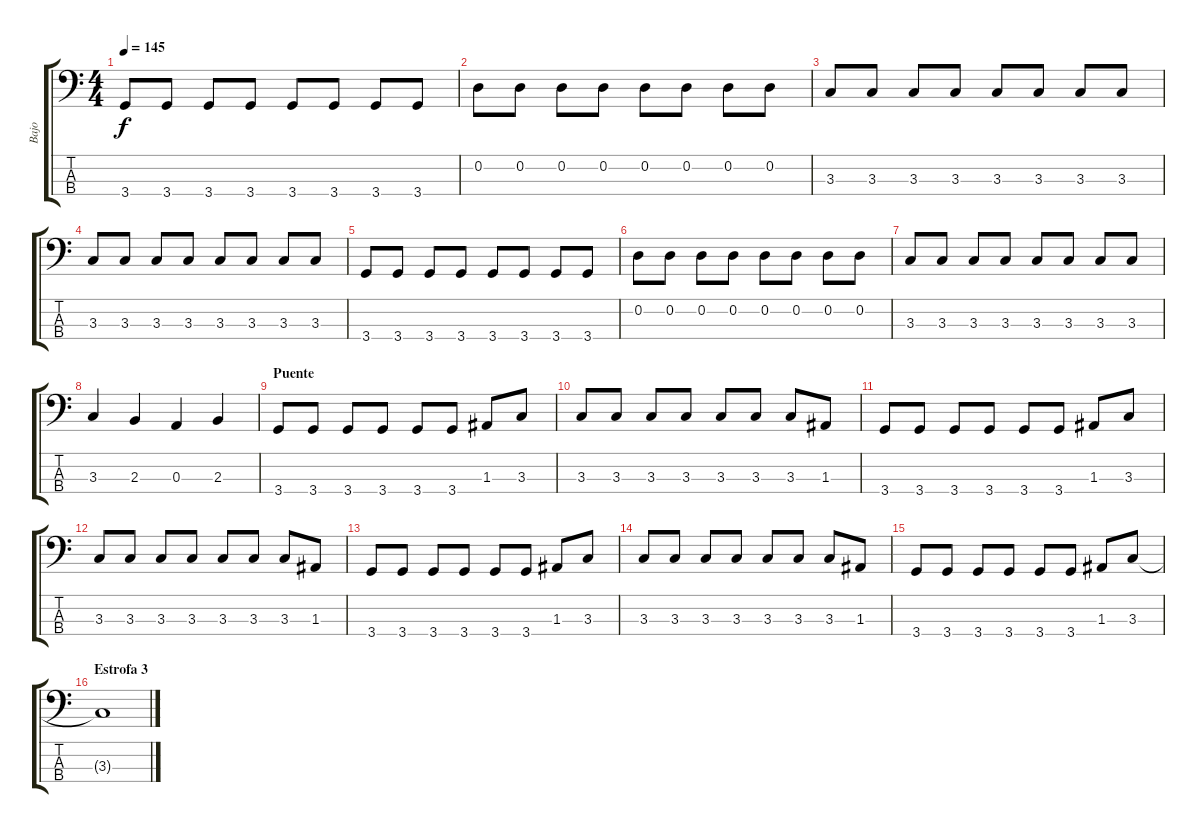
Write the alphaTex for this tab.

\track ("Bajo" "Bajo") {instrument electricbassfinger}
\staff {score tabs}
\tuning (G2 D2 A1 E1) {hide}
\ts (4 4)
\tempo 145
\clef f4
\ks c
3.4.8{dy f} 3.4.8 3.4.8 3.4.8 3.4.8 3.4.8 3.4.8 3.4.8 |
0.2.8 0.2.8 0.2.8 0.2.8 0.2.8 0.2.8 0.2.8 0.2.8 |
3.3.8 3.3.8 3.3.8 3.3.8 3.3.8 3.3.8 3.3.8 3.3.8 |
3.3.8 3.3.8 3.3.8 3.3.8 3.3.8 3.3.8 3.3.8 3.3.8 |
3.4.8 3.4.8 3.4.8 3.4.8 3.4.8 3.4.8 3.4.8 3.4.8 |
0.2.8 0.2.8 0.2.8 0.2.8 0.2.8 0.2.8 0.2.8 0.2.8 |
3.3.8 3.3.8 3.3.8 3.3.8 3.3.8 3.3.8 3.3.8 3.3.8 |
3.3.4 2.3.4 0.3.4 2.3.4 |
\section ("" "Puente")
3.4.8 3.4.8 3.4.8 3.4.8 3.4.8 3.4.8 1.3.8 3.3.8 |
3.3.8 3.3.8 3.3.8 3.3.8 3.3.8 3.3.8 3.3.8 1.3.8 |
3.4.8 3.4.8 3.4.8 3.4.8 3.4.8 3.4.8 1.3.8 3.3.8 |
3.3.8 3.3.8 3.3.8 3.3.8 3.3.8 3.3.8 3.3.8 1.3.8 |
3.4.8 3.4.8 3.4.8 3.4.8 3.4.8 3.4.8 1.3.8 3.3.8 |
3.3.8 3.3.8 3.3.8 3.3.8 3.3.8 3.3.8 3.3.8 1.3.8 |
3.4.8 3.4.8 3.4.8 3.4.8 3.4.8 3.4.8 1.3.8 3.3.8 |
\section ("" "Estrofa 3")
3.3{t}.1
